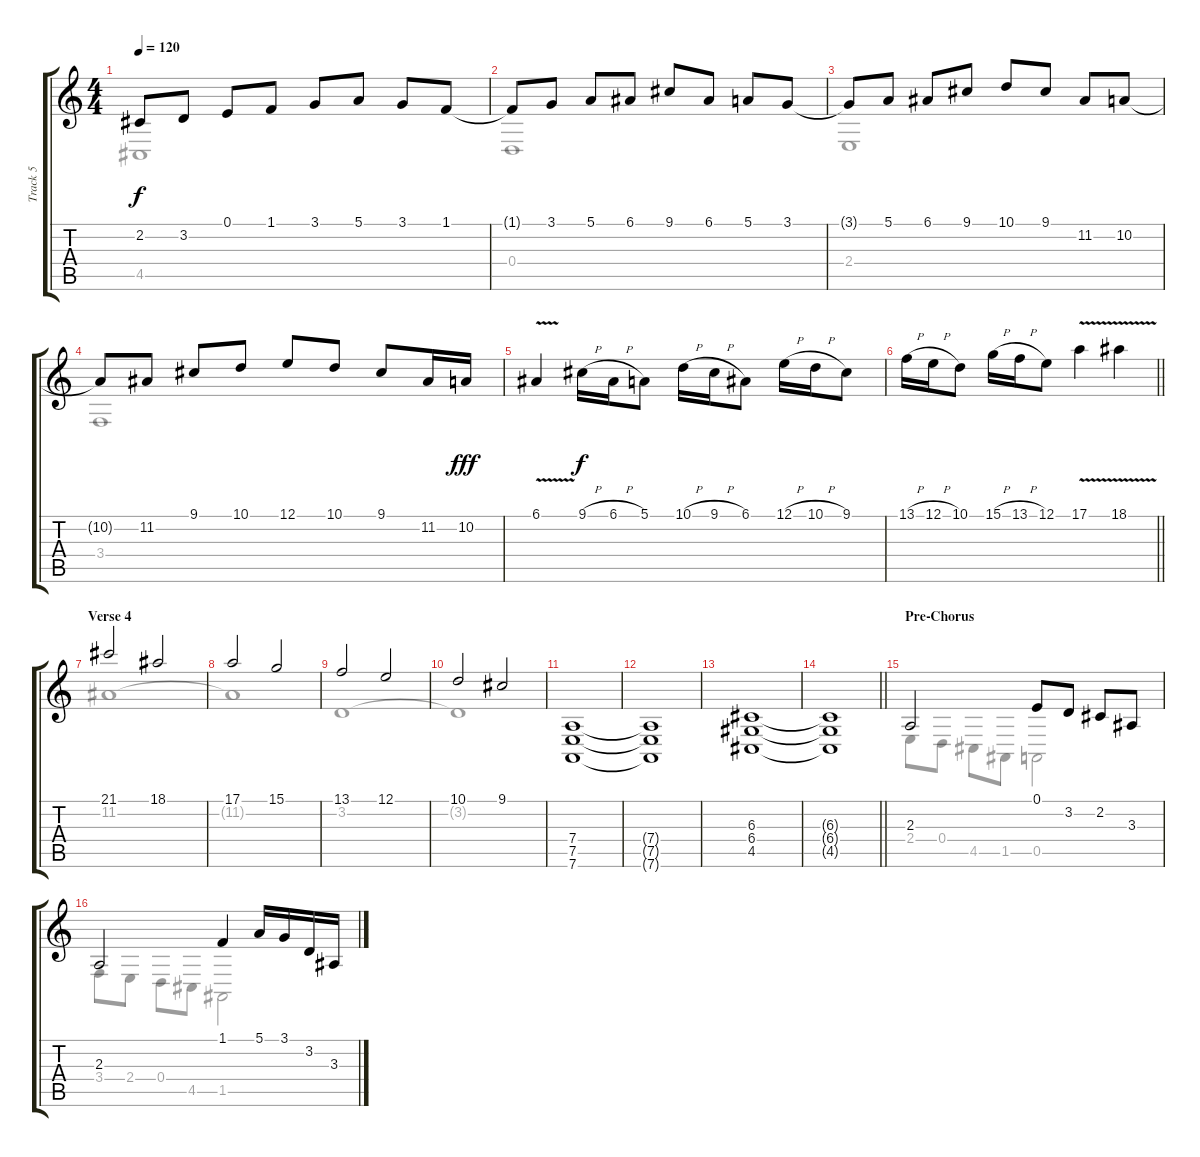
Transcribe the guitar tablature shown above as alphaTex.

\track ("Track 5" "Track 5") {instrument drawbarorgan}
\staff {score tabs}
\tuning (E4 B3 G3 D3 A2 D2) {hide}
\voice
\ts (4 4)
\tempo 120
\clef g2
\ks c
2.2{t}.8{dy f} 3.2.8 0.1.8 1.1.8 3.1.8 5.1.8 3.1.8 1.1.8 |
1.1{t}.8 3.1.8 5.1.8 6.1.8 9.1.8 6.1.8 5.1.8 3.1.8 |
3.1{t}.8 5.1.8 6.1.8 9.1.8 10.1.8 9.1.8 11.2.8 10.2.8 |
10.2{t}.8 11.2.8 9.1.8 10.1.8 12.1.8 10.1.8 9.1.8 11.2.16 10.2.16{dy fff} |
6.1{v}.4 9.1{h}.16{dy f} 6.1{h}.16 5.1.8 10.1{h}.16 9.1{h}.16 6.1.8 12.1{h}.16 10.1{h}.16 9.1.8 |
\barLineRight lightlight
13.1{h}.16 12.1{h}.16 10.1.8 15.1{h}.16 13.1{h}.16 12.1.8 17.1{v}.4 18.1{v}.4 |
\section ("" "Verse 4")
21.1.2 18.1.2 |
17.1.2 15.1.2 |
13.1.2 12.1.2 |
10.1.2 9.1.2 |
(7.4 7.5 7.6).1{instrument choiraahs} |
(7.4{t} 7.5{t} 7.6{t}).1 |
(6.3 6.4 4.5).1 |
\barLineRight lightlight
(6.3{t} 6.4{t} 4.5{t}).1 |
\section ("" "Pre-Chorus")
2.3.2{instrument drawbarorgan} 0.1.8 3.2.8 2.2.8 3.3.8 |
2.3.2 1.1.4 5.1.16 3.1.16 3.2.16 3.3.16
\voice
\clef g2
\ottava regular
\simile none
\ks c
4.5.1{dy f} |
0.4.1 |
2.4.1 |
3.4.1 |
|
\barLineRight lightlight
|
11.2.1 |
11.2{t}.1 |
3.2.1 |
3.2{t}.1 |
|
|
|
\barLineRight lightlight
|
2.4.8 0.4.8 4.5.8 1.5.8 0.5.2 |
3.4.8 2.4.8 0.4.8 4.5.8 1.5.2
